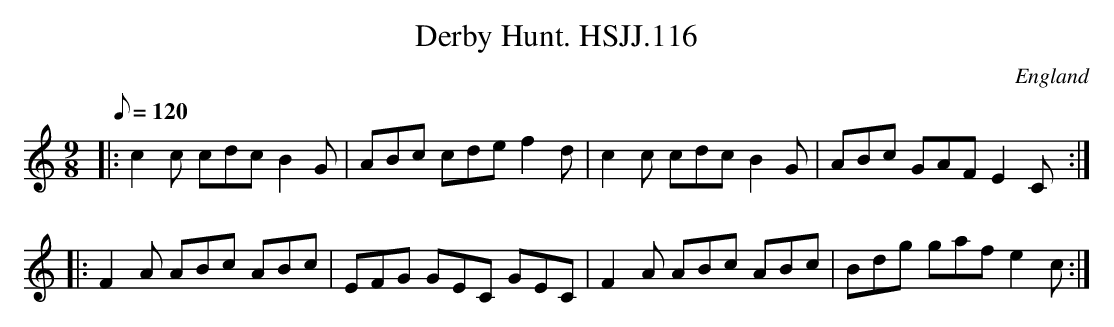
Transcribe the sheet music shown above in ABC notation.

X:1
T:Derby Hunt. HSJJ.116
M:9/8
L:1/8
Q:120
O:England
K:C
|: c2c cdc B2G | ABc cde f2d | c2c cdc B2G | ABc GAF E2C :|
|: F2A ABc ABc | EFG GEC GEC | F2A ABc ABc | Bdg gaf e2c :|
